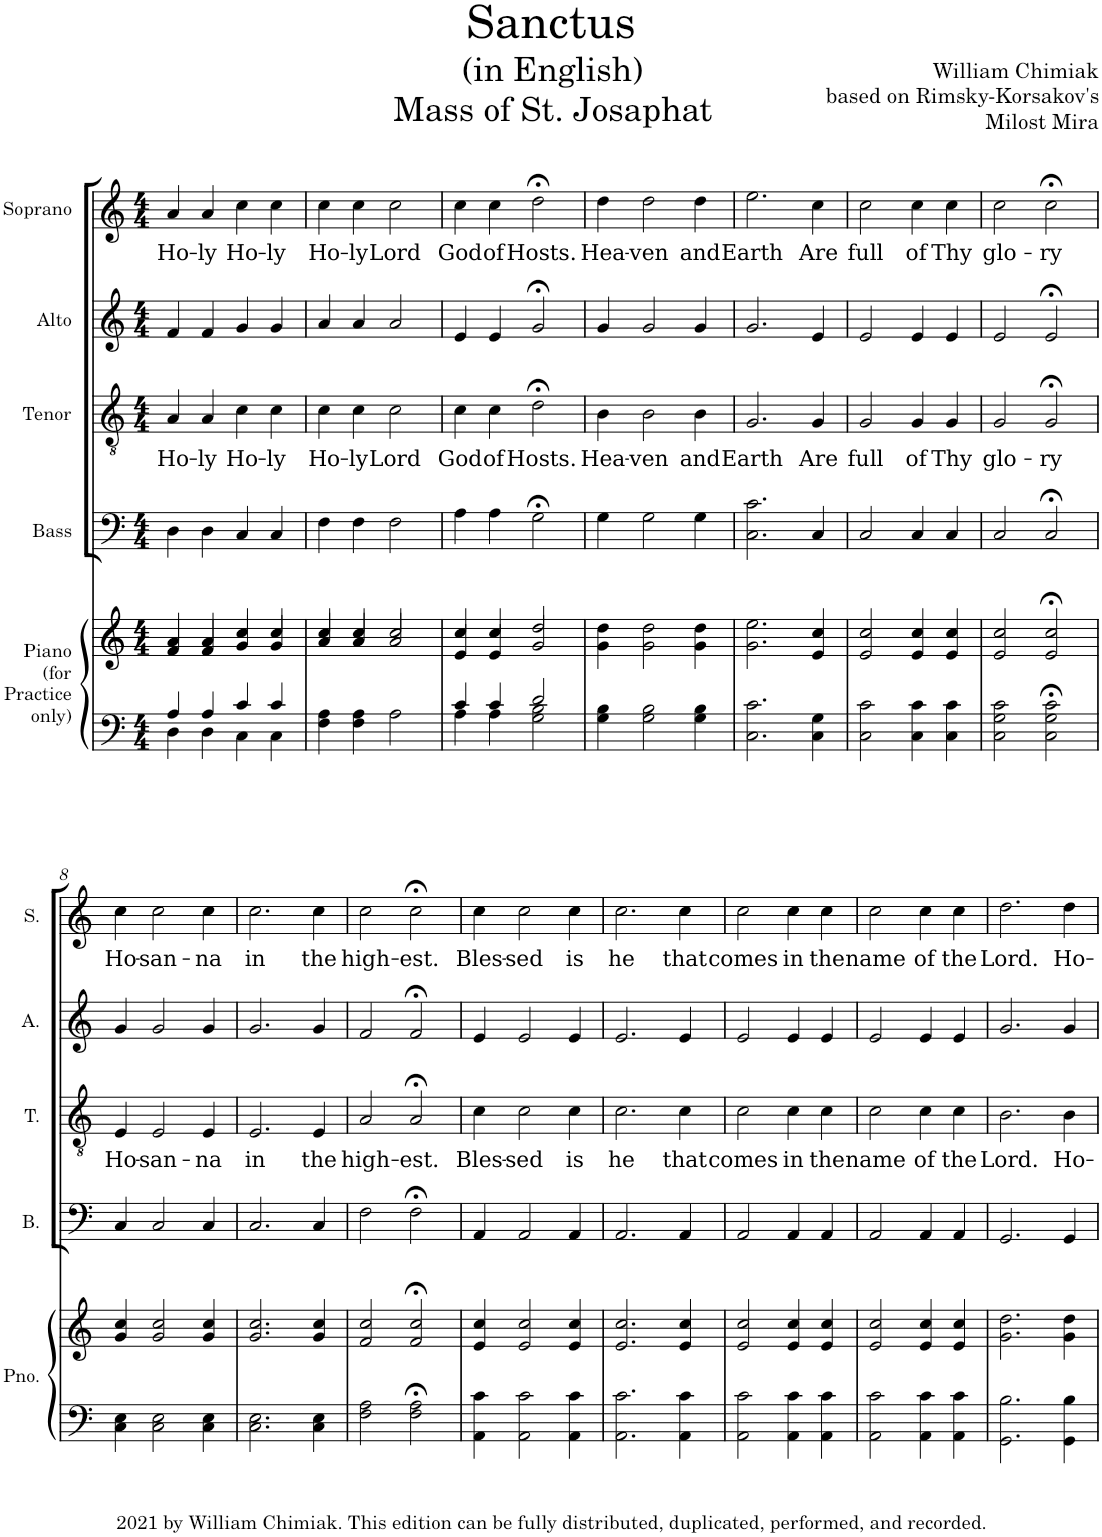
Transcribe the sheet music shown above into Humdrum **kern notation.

**kern	**kern	**kern	**kern	**text	**kern	**kern	**text
*part5	*part5	*part4	*part3	*part3	*part2	*part1	*part1
*staff6	*staff5	*staff4	*staff3	*staff3	*staff2	*staff1	*staff1
*I"Piano (for  Practice only)	*	*I"Bass	*I"Tenor	*	*I"Alto	*I"Soprano	*
*I'Pno.	*	*I'B.	*I'T.	*	*I'A.	*I'S.	*
*clefF4	*clefG2	*clefF4	*clefGv2	*	*clefG2	*clefG2	*
*k[]	*k[]	*k[]	*k[]	*	*k[]	*k[]	*
*M4/4	*M4/4	*M4/4	*M4/4	*	*M4/4	*M4/4	*
=1	=1	=1	=1	=1	=1	=1	=1
*^	*^	*	*	*	*	*	*
!	!	!	!	!	!	!LO:LY:b	!	!	!LO:LY:b
4A/	4D\	4a/	4f/	4D\	4A/	Ho-	4f/	4a/	Ho-
!	!	!	!	!	!	!LO:LY:b	!	!	!LO:LY:b
4A/	4D\	4a/	4f/	4D\	4A/	-ly	4f/	4a/	-ly
!	!	!	!	!	!	!LO:LY:b	!	!	!LO:LY:b
4c/	4C\	4cc/	4g/	4C/	4c\	Ho-	4g/	4cc\	Ho-
!	!	!	!	!	!	!LO:LY:b	!	!	!LO:LY:b
4c/	4C\	4cc/	4g/	4C/	4c\	-ly	4g/	4cc\	-ly
=2	=2	=2	=2	=2	=2	=2	=2	=2	=2
!	!	!	!	!	!	!LO:LY:b	!	!	!LO:LY:b
*v	*v	*	*	*	*	*	*	*	*
4F\ 4A\	4cc/	4a/	4F\	4c\	Ho-	4a/	4cc\	Ho-
!	!	!	!	!	!LO:LY:b	!	!	!LO:LY:b
4F\ 4A\	4cc/	4a/	4F\	4c\	-ly	4a/	4cc\	-ly
!	!	!	!	!	!LO:LY:b	!	!	!LO:LY:b
2A\	2cc/	2a/	2F\	2c\	Lord	2a/	2cc\	Lord
=3	=3	=3	=3	=3	=3	=3	=3	=3
*^	*	*	*	*	*	*	*	*
!	!	!	!	!	!	!LO:LY:b	!	!	!LO:LY:b
4c/	4A\	4cc/	4e/	4A\	4c\	God	4e/	4cc\	God
!	!	!	!	!	!	!LO:LY:b	!	!	!LO:LY:b
4c/	4A\	4cc/	4e/	4A\	4c\	of	4e/	4cc\	of
!	!	!	!	!	!	!LO:LY:b	!	!	!LO:LY:b
2d/	2G\ 2B\	2dd/	2g/	2G;<\	2d;<\	Hosts.	2g;</	2dd;<\	Hosts.
=4	=4	=4	=4	=4	=4	=4	=4	=4	=4
!	!	!	!	!	!	!LO:LY:b	!	!	!LO:LY:b
*v	*v	*	*	*	*	*	*	*	*
*	*v	*v	*	*	*	*	*	*
4G\ 4B\	4g\ 4dd\	4G\	4B\	Hea-	4g/	4dd\	Hea-
!	!	!	!	!LO:LY:b	!	!	!LO:LY:b
2G\ 2B\	2g\ 2dd\	2G\	2B\	-ven	2g/	2dd\	-ven
!	!	!	!	!LO:LY:b	!	!	!LO:LY:b
4G\ 4B\	4g\ 4dd\	4G\	4B\	and	4g/	4dd\	and
=5	=5	=5	=5	=5	=5	=5	=5
!	!	!	!	!LO:LY:b	!	!	!LO:LY:b
2.C\ 2.c\	2.g\ 2.ee\	2.C\ 2.c\	2.G/	-Earth	2.g/	2.ee\	-Earth
!	!	!	!	!LO:LY:b	!	!	!LO:LY:b
4C\ 4G\	4e/ 4cc/	4C/	4G/	Are	4e/	4cc\	Are
=6	=6	=6	=6	=6	=6	=6	=6
!	!	!	!	!LO:LY:b	!	!	!LO:LY:b
2C\ 2c\	2e/ 2cc/	2C/	2G/	full	2e/	2cc\	full
!	!	!	!	!LO:LY:b	!	!	!LO:LY:b
4C\ 4c\	4e/ 4cc/	4C/	4G/	of	4e/	4cc\	of
!	!	!	!	!LO:LY:b	!	!	!LO:LY:b
4C\ 4c\	4e/ 4cc/	4C/	4G/	Thy	4e/	4cc\	Thy
=7	=7	=7	=7	=7	=7	=7	=7
!	!	!	!	!LO:LY:b	!	!	!LO:LY:b
2C\ 2G\ 2c\	2e/ 2cc/	2C/	2G/	glo-	2e/	2cc\	glo-
!	!	!	!	!LO:LY:b	!	!	!LO:LY:b
2C\;< 2G\;< 2c\;<	2e/;< 2cc/;<	2C;</	2G;</	-ry	2e;</	2cc;<\	-ry
!!LO:LB:g=z
=8	=8	=8	=8	=8	=8	=8	=8
!	!	!	!	!LO:LY:b	!	!	!LO:LY:b
4C\ 4E\	4g/ 4cc/	4C/	4E/	Ho-	4g/	4cc\	Ho-
!	!	!	!	!LO:LY:b	!	!	!LO:LY:b
2C\ 2E\	2g/ 2cc/	2C/	2E/	-san-	2g/	2cc\	-san-
!	!	!	!	!LO:LY:b	!	!	!LO:LY:b
4C\ 4E\	4g/ 4cc/	4C/	4E/	-na	4g/	4cc\	-na
=9	=9	=9	=9	=9	=9	=9	=9
!	!	!	!	!LO:LY:b	!	!	!LO:LY:b
2.C\ 2.E\	2.g/ 2.cc/	2.C/	2.E/	in	2.g/	2.cc\	in
!	!	!	!	!LO:LY:b	!	!	!LO:LY:b
4C\ 4E\	4g/ 4cc/	4C/	4E/	the	4g/	4cc\	the
=10	=10	=10	=10	=10	=10	=10	=10
!	!	!	!	!LO:LY:b	!	!	!LO:LY:b
2F\ 2A\	2f/ 2cc/	2F\	2A/	high-	2f/	2cc\	high-
!	!	!	!	!LO:LY:b	!	!	!LO:LY:b
2F\;< 2A\;<	2f/;< 2cc/;<	2F;<\	2A;</	-est.	2f;</	2cc;<\	-est.
=11	=11	=11	=11	=11	=11	=11	=11
!	!	!	!	!LO:LY:b	!	!	!LO:LY:b
4AA\ 4c\	4e/ 4cc/	4AA/	4c\	Bles-	4e/	4cc\	Bles-
!	!	!	!	!LO:LY:b	!	!	!LO:LY:b
2AA\ 2c\	2e/ 2cc/	2AA/	2c\	-sed	2e/	2cc\	-sed
!	!	!	!	!LO:LY:b	!	!	!LO:LY:b
4AA\ 4c\	4e/ 4cc/	4AA/	4c\	is	4e/	4cc\	is
=12	=12	=12	=12	=12	=12	=12	=12
!	!	!	!	!LO:LY:b	!	!	!LO:LY:b
2.AA\ 2.c\	2.e/ 2.cc/	2.AA/	2.c\	he	2.e/	2.cc\	he
!	!	!	!	!LO:LY:b	!	!	!LO:LY:b
4AA\ 4c\	4e/ 4cc/	4AA/	4c\	that	4e/	4cc\	that
=13	=13	=13	=13	=13	=13	=13	=13
!	!	!	!	!LO:LY:b	!	!	!LO:LY:b
2AA\ 2c\	2e/ 2cc/	2AA/	2c\	comes	2e/	2cc\	comes
!	!	!	!	!LO:LY:b	!	!	!LO:LY:b
4AA\ 4c\	4e/ 4cc/	4AA/	4c\	in	4e/	4cc\	in
!	!	!	!	!LO:LY:b	!	!	!LO:LY:b
4AA\ 4c\	4e/ 4cc/	4AA/	4c\	-the	4e/	4cc\	-the
=14	=14	=14	=14	=14	=14	=14	=14
!	!	!	!	!LO:LY:b	!	!	!LO:LY:b
2AA\ 2c\	2e/ 2cc/	2AA/	2c\	name	2e/	2cc\	name
!	!	!	!	!LO:LY:b	!	!	!LO:LY:b
4AA\ 4c\	4e/ 4cc/	4AA/	4c\	of	4e/	4cc\	of
!	!	!	!	!LO:LY:b	!	!	!LO:LY:b
4AA\ 4c\	4e/ 4cc/	4AA/	4c\	the	4e/	4cc\	the
=15	=15	=15	=15	=15	=15	=15	=15
!	!	!	!	!LO:LY:b	!	!	!LO:LY:b
2.GG\ 2.B\	2.g\ 2.dd\	2.GG/	2.B\	Lord.	2.g/	2.dd\	Lord.
!	!	!	!	!LO:LY:b	!	!	!LO:LY:b
4GG\ 4B\	4g\ 4dd\	4GG/	4B\	Ho-	4g/	4dd\	Ho-
=	=	=	=	=	=	=	=
*-	*-	*-	*-	*-	*-	*-	*-
